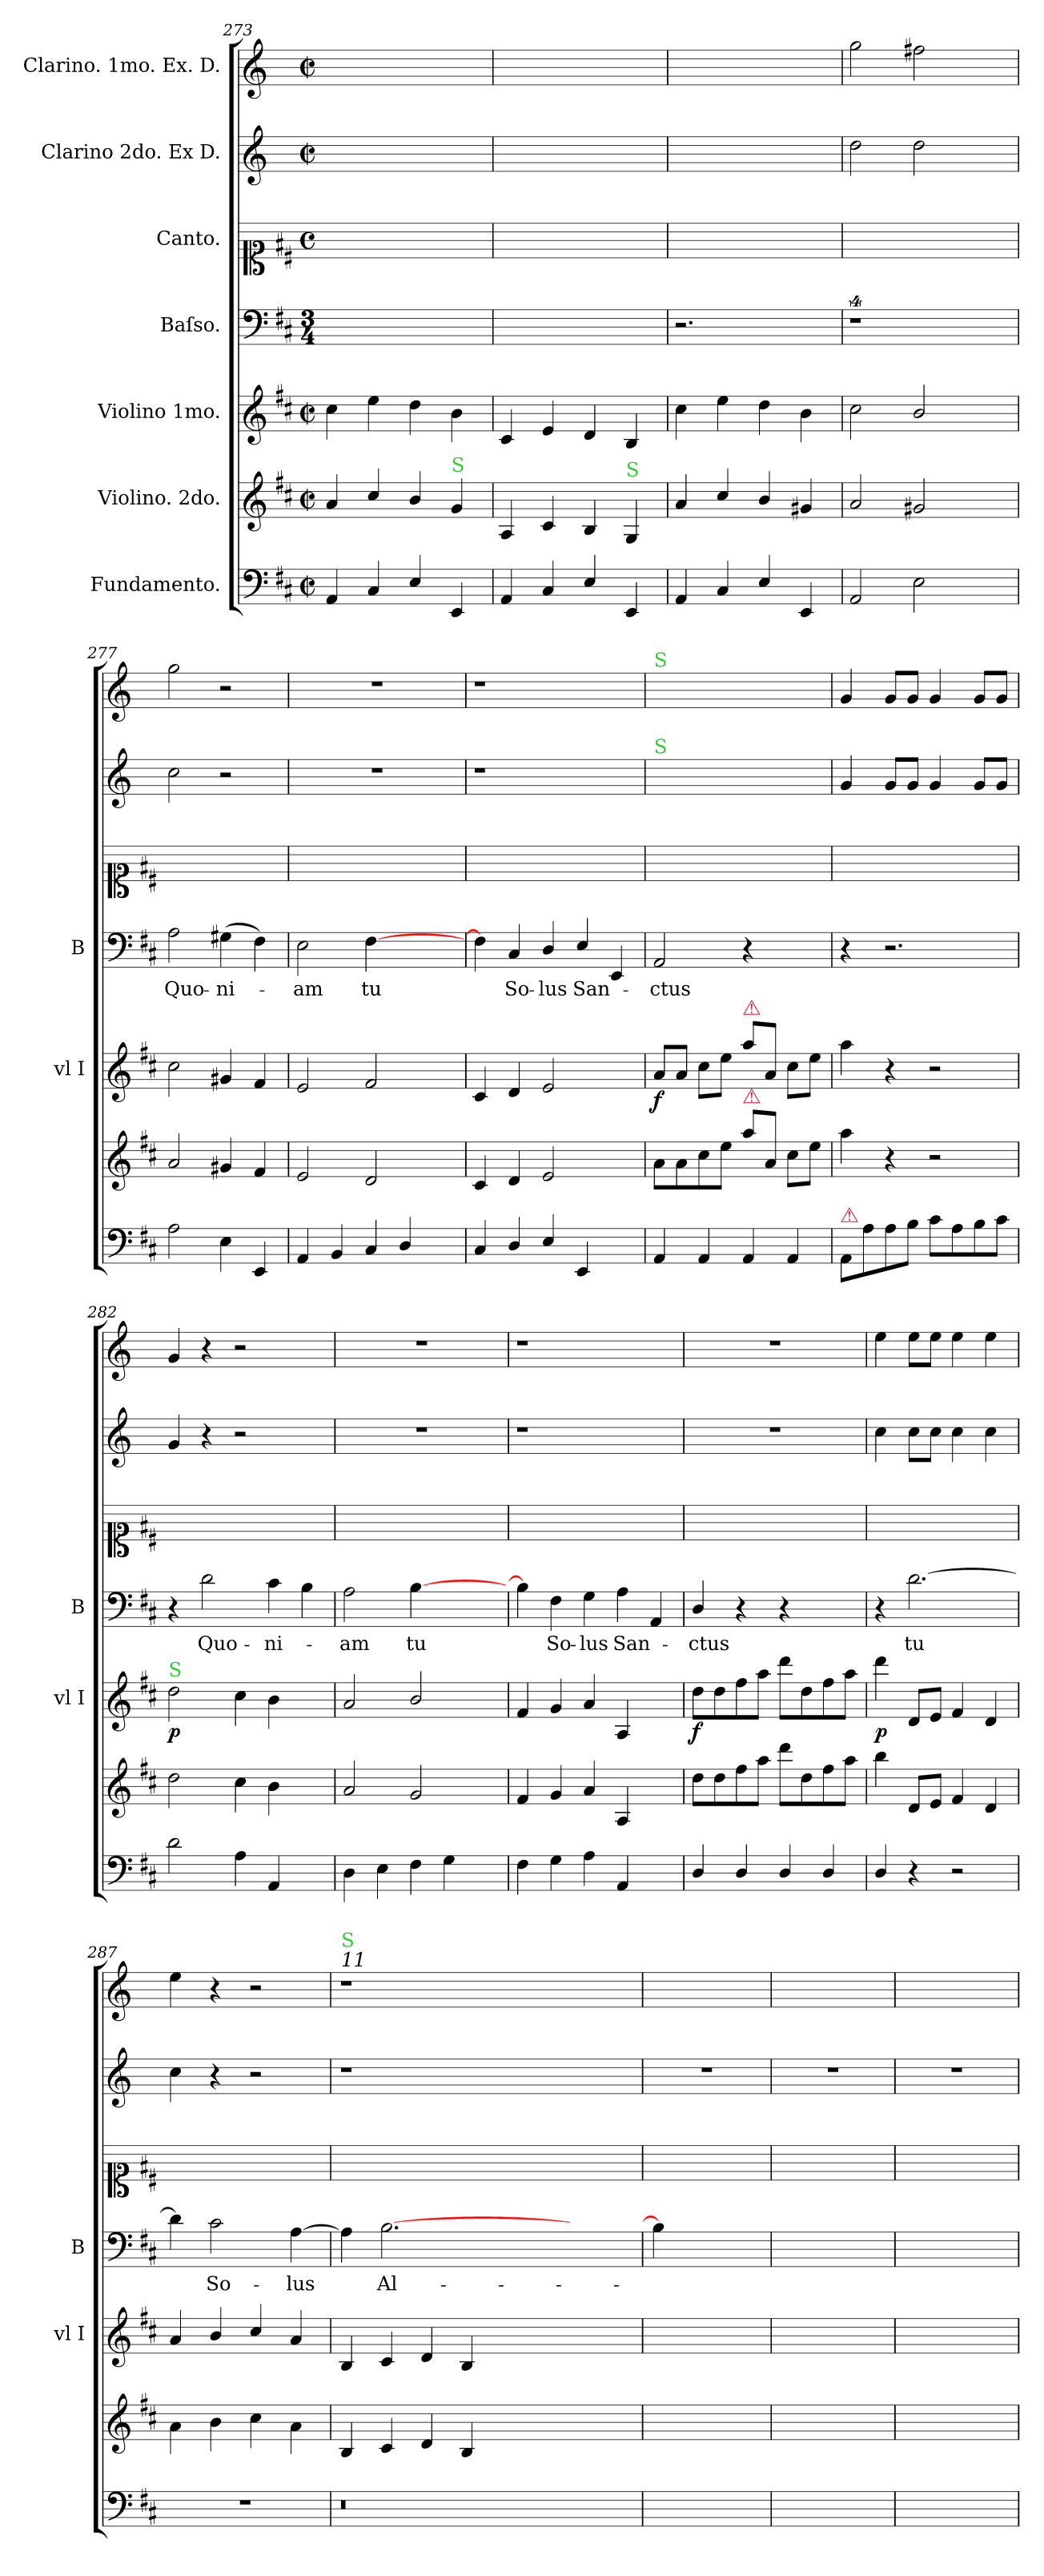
**kern	**kern	**kern	**dynam	**kern	**text	**kern	**kern	**kern
*part7	*part6	*part5	*part5	*part4	*part4	*part3	*part2	*part1
*staff7	*staff6	*staff5	*staff5	*staff4	*staff4	*staff3	*staff2	*staff1
*I"Fundamento.	*I"Violino. 2do.	*I"Violino 1mo.	*	*I"Baſso.	*	*I"Canto.	*I"Clarino 2do. Ex D.	*I"Clarino. 1mo. Ex. D.
*	*	*I'vl I	*	*I'B	*	*	*	*
*clefF4	*clefG2	*clefG2	*	*clefF4	*	*clefC1	*clefG2	*clefG2
*	*	*	*	*	*	*	*ITrd-1c-2	*ITrd-1c-2
*k[f#c#]	*k[f#c#]	*k[f#c#]	*	*k[f#c#]	*	*k[f#c#]	*k[f#c#]	*k[f#c#]
*M2/2	*M2/2	*M2/2	*	*M3/4	*	*M4/4	*M2/2	*M2/2
*met(c|)	*met(c|)	*met(c|)	*	*	*	*met(c)	*met(c|)	*met(c|)
=273	=273	=273	=273	=273	=273	=273	=273	=273
4AA/	4a/	4cc#\	.	1ryy	.	1ryy	1ryy	1ryy
4C#/	4cc#/	4ee\	.	.	.	.	.	.
4E/	4b/	4dd\	.	.	.	.	.	.
!	!LO:TX:a:color=limegreen:t=S	!	!	!	!	!	!	!
4EE/	4g/	4b\	.	.	.	.	.	.
=274	=274	=274	=274	=274	=274	=274	=274	=274
4AA/	4A/	4c#/	.	1ryy	.	1ryy	1ryy	1ryy
4C#/	4c#/	4e/	.	.	.	.	.	.
4E/	4B/	4d/	.	.	.	.	.	.
!	!LO:TX:a:color=limegreen:t=S	!	!	!	!	!	!	!
4EE/	4G/	4B/	.	.	.	.	.	.
=275	=275	=275	=275	=275	=275	=275	=275	=275
4AA/	4a/	4cc#\	.	2.r	.	1ryy	1ryy	1ryy
4C#/	4cc#/	4ee\	.	.	.	.	.	.
4E/	4b/	4dd\	.	.	.	.	.	.
4EE/	4g#X/	4b\	.	4ryy	.	.	.	.
=276	=276	=276	=276	=276	=276	=276	=276	=276
2AA/	2a/	2cc#\	.	4%5r	.	1ryy	2ee\	2aa\
2E\	2g#X/	2b/	.	.	.	.	2ee\	2gg#X\
4ryy	4ryy	4ryy	.	.	.	4ryy	4ryy	4ryy
=277	=277	=277	=277	=277	=277	=277	=277	=277
2A\	2a/	2cc#\	.	2A\	Quo-	1ryy	2dd\	2aa\
4E\	4g#X/	4g#X/	.	(4G#X\	-ni-	.	2r	2r
4EE/	4f#/	4f#/	.	4F#\)	.	.	.	.
=278	=278	=278	=278	=278	=278	=278	=278	=278
4AA/	2e/	2e/	.	2E\	-am	1ryy	1r	1r
4BB/	.	.	.	.	.	.	.	.
4C#/	2d/	2f#/	.	[4F#\	tu	.	.	.
4D/	.	.	.	4ryy	.	.	.	.
=279	=279	=279	=279	=279	=279	=279	=279	=279
4C#/	4c#/	4c#/	.	4F#\]	.	1ryy	1r	1r
4D/	4d/	4d/	.	4C#/	So-	.	.	.
4E/	2e/	2e/	.	4D/	-lus	.	.	.
4EE/	.	.	.	4E/	San-	.	.	.
4ryy	4ryy	4ryy	.	4EE/	.	4ryy	4ryy	4ryy
=280	=280	=280	=280	=280	=280	=280	=280	=280
!	!	!	!	!	!	!	!	!LO:TX:a:color=limegreen:t=S
!	!	!	!	!	!	!	!LO:TX:a:color=limegreen:t=S	!
!	!	!	!LO:DY:b	!	!	!	!	!
4AA/	8a\L	8a/L	f	2AA/	-ctus	1ryy	1ryy	1ryy
.	8a\	8a/J	.	.	.	.	.	.
4AA/	8cc#\	8cc#\L	.	.	.	.	.	.
.	8ee\J	8ee\J	.	.	.	.	.	.
!	!	!LO:TX:a:color=crimson:t=⚠	!	!	!	!	!	!
!	!LO:TX:a:color=crimson:t=⚠	!	!	!	!	!	!	!
4AA/	8aa\L	8aa\L	.	4r	.	.	.	.
.	8a/J	8a/J	.	.	.	.	.	.
4AA/	8cc#\L	8cc#\L	.	4ryy	.	.	.	.
.	8ee\J	8ee\J	.	.	.	.	.	.
=281	=281	=281	=281	=281	=281	=281	=281	=281
!LO:TX:a:color=crimson:t=⚠	!	!	!	!	!	!	!	!
8AA/L	4aa\	4aa\	.	4r	.	1ryy	4a/	4a/
8A\	.	.	.	.	.	.	.	.
8A\	4r	4r	.	2.r	.	.	8a/L	8a/L
8B\J	.	.	.	.	.	.	8a/J	8a/J
8c#\L	2r	2r	.	.	.	.	4a/	4a/
8A\	.	.	.	.	.	.	.	.
8B\	.	.	.	.	.	.	8a/L	8a/L
8c#\J	.	.	.	.	.	.	8a/J	8a/J
=282	=282	=282	=282	=282	=282	=282	=282	=282
!	!	!LO:TX:a:color=limegreen:t=S	!	!	!	!	!	!
!	!	!	!LO:DY:b	!	!	!	!	!
2d\	2dd\	2dd\	p	4r	.	1ryy	4a/	4a/
.	.	.	.	2d\	Quo-	.	4r	4r
4A\	4cc#\	4cc#\	.	.	.	.	2r	2r
4AA/	4b\	4b\	.	4c#\	-ni-	.	.	.
4ryy	4ryy	4ryy	.	4B\	.	4ryy	4ryy	4ryy
=283	=283	=283	=283	=283	=283	=283	=283	=283
4D\	2a/	2a/	.	2A\	-am	1ryy	1r	1r
4E\	.	.	.	.	.	.	.	.
4F#\	2g/	2b/	.	[4B\	tu	.	.	.
4G\	.	.	.	4ryy	.	.	.	.
=284	=284	=284	=284	=284	=284	=284	=284	=284
4F#\	4f#/	4f#/	.	4B\]	.	1ryy	1r	1r
4G\	4g/	4g/	.	4F#\	So-	.	.	.
4A\	4a/	4a/	.	4G\	-lus	.	.	.
4AA/	4A/	4A/	.	4A\	San-	.	.	.
4ryy	4ryy	4ryy	.	4AA/	.	4ryy	4ryy	4ryy
=285	=285	=285	=285	=285	=285	=285	=285	=285
!	!	!	!LO:DY:b	!	!	!	!	!
4D/	8dd\L	8dd\L	f	4D/	-ctus	1ryy	1r	1r
.	8dd\	8dd\	.	.	.	.	.	.
4D/	8ff#\	8ff#\	.	4r	.	.	.	.
.	8aa\J	8aa\J	.	.	.	.	.	.
4D/	8ddd\L	8ddd\L	.	4r	.	.	.	.
.	8dd\	8dd\	.	.	.	.	.	.
4D/	8ff#\	8ff#\	.	4ryy	.	.	.	.
.	8aa\J	8aa\J	.	.	.	.	.	.
=286	=286	=286	=286	=286	=286	=286	=286	=286
!	!	!	!LO:DY:b	!	!	!	!	!
4D/	4bb\	4ddd\	p	4r	.	1ryy	4dd\	4ff#\
4r	8d/L	8d/L	.	[2.d\	tu	.	8dd\L	8ff#\L
.	8e/J	8e/J	.	.	.	.	8dd\J	8ff#\J
2r	4f#/	4f#/	.	.	.	.	4dd\	4ff#\
.	4d/	4d/	.	.	.	.	4dd\	4ff#\
=287	=287	=287	=287	=287	=287	=287	=287	=287
1r	4a\	4a/	.	4d\]	.	1ryy	4dd\	4ff#\
.	4b\	4b/	.	2c#\	So-	.	4r	4r
.	4cc#\	4cc#/	.	.	.	.	2r	2r
.	4a\	4a/	.	[4A\	-lus	.	.	.
=288	=288	=288	=288	=288	=288	=288	=288	=288
!	!	!	!	!	!	!	!	!LO:TX:a:i:t=11
!	!	!	!	!	!	!	!	!LO:TX:a:color=limegreen:t=S
0.r	4B/	4B/	.	4A\]	.	1ryy	1r	1r
.	4c#/	4c#/	.	[2.B\	Al-	.	.	.
.	4d/	4d/	.	.	.	.	.	.
.	4B/	4B/	.	.	.	.	.	.
.	0ryy	0ryy	.	0ryy	.	0ryy	0ryy	0ryy
=	=	=	=	=	=	=	=	=
1ryy	1ryy	1ryy	.	4B\]	.	1ryy	1r	1ryy
.	.	.	.	2.ryy	.	.	.	.
=	=	=	=	=	=	=	=	=
1ryy	1ryy	1ryy	.	2.ryy	.	1ryy	1r	1ryy
.	.	.	.	4ryy	.	.	.	.
=	=	=	=	=	=	=	=	=
1ryy	1ryy	1ryy	.	2.ryy	.	1ryy	1r	1ryy
.	.	.	.	4ryy	.	.	.	.
=	=	=	=	=	=	=	=	=
*-	*-	*-	*-	*-	*-	*-	*-	*-
